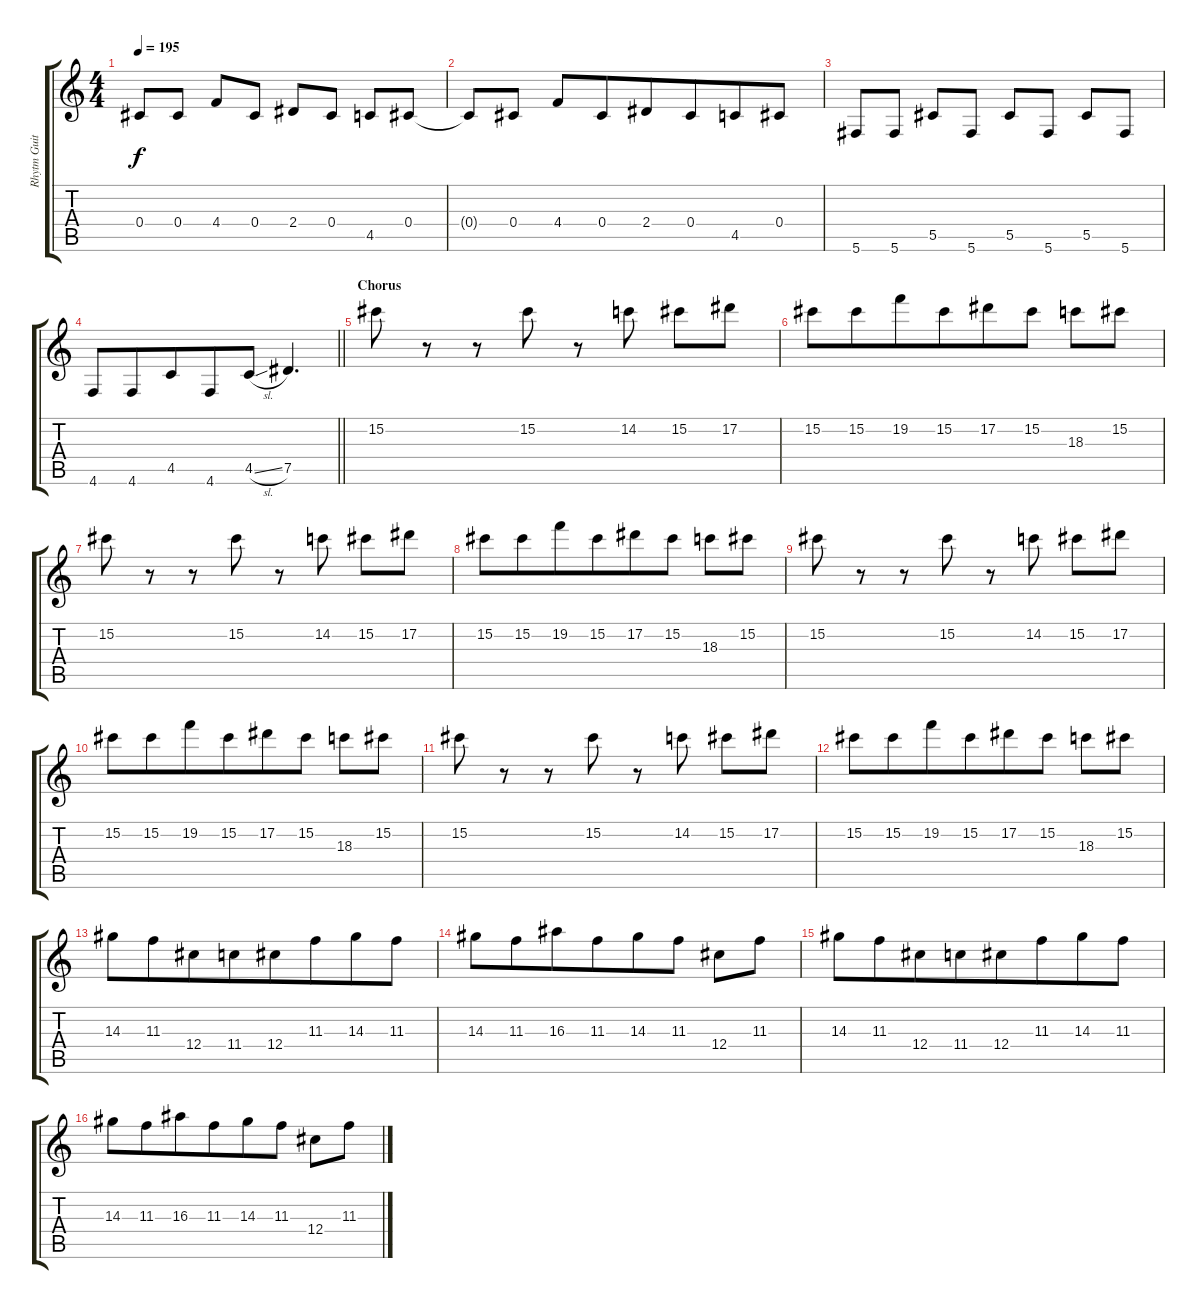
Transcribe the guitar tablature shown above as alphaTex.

\track ("Rhytm Guitar" "Rhytm Guit") {instrument distortionguitar}
\staff {score tabs}
\tuning (Eb4 Bb3 Gb3 Db3 Ab2 Db2) {hide}
\ts (4 4)
\tempo 195
\clef g2
\ks c
0.4.8{dy f} 0.4.8 4.4.8 0.4.8 2.4.8 0.4.8 4.5.8 0.4.8 |
0.4{t}.8 0.4.8 4.4.8{beam merge} 0.4.8{beam merge} 2.4.8 0.4.8{beam merge} 4.5.8{beam merge} 0.4.8 |
5.6.8{beam merge} 5.6.8 5.5.8{beam merge} 5.6.8 5.5.8 5.6.8 5.5.8 5.6.8 |
\barLineRight lightlight
4.6.8{beam merge} 4.6.8{beam merge} 4.5.8 4.6.8{beam merge} 4.5{sl}.8 7.5.4{d} |
\section ("" "Chorus")
15.2.8 r.8{beam merge} r.8{beam merge} 15.2.8 r.8 14.2.8 15.2.8 17.2.8 |
15.2.8 15.2.8{beam merge} 19.2.8 15.2.8{beam merge} 17.2.8{beam merge} 15.2.8 18.3.8 15.2.8 |
15.2.8 r.8{beam merge} r.8{beam merge} 15.2.8 r.8 14.2.8 15.2.8 17.2.8 |
15.2.8 15.2.8{beam merge} 19.2.8 15.2.8{beam merge} 17.2.8{beam merge} 15.2.8 18.3.8 15.2.8 |
15.2.8 r.8{beam merge} r.8{beam merge} 15.2.8 r.8 14.2.8 15.2.8 17.2.8 |
15.2.8 15.2.8{beam merge} 19.2.8 15.2.8{beam merge} 17.2.8{beam merge} 15.2.8 18.3.8 15.2.8 |
15.2.8 r.8{beam merge} r.8{beam merge} 15.2.8 r.8 14.2.8 15.2.8 17.2.8 |
15.2.8 15.2.8{beam merge} 19.2.8 15.2.8{beam merge} 17.2.8{beam merge} 15.2.8 18.3.8 15.2.8 |
14.3.8{beam merge} 11.3.8{beam merge} 12.4.8 11.4.8{beam merge} 12.4.8{beam merge} 11.3.8{beam merge} 14.3.8 11.3.8 |
14.3.8 11.3.8{beam merge} 16.3.8 11.3.8{beam merge} 14.3.8 11.3.8 12.4.8 11.3.8 |
14.3.8{beam merge} 11.3.8{beam merge} 12.4.8 11.4.8{beam merge} 12.4.8{beam merge} 11.3.8{beam merge} 14.3.8 11.3.8 |
14.3.8 11.3.8{beam merge} 16.3.8 11.3.8{beam merge} 14.3.8 11.3.8 12.4.8 11.3.8
